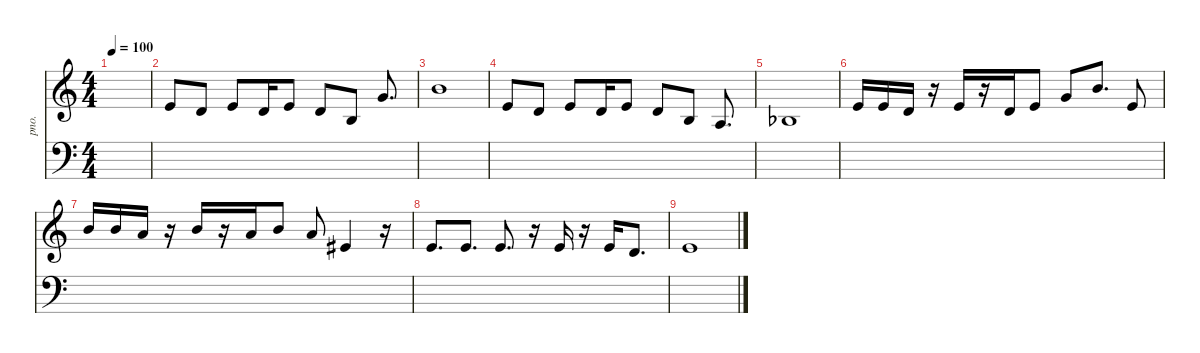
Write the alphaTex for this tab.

\defaultSystemsLayout 4
\hideDynamics
\bracketExtendMode nobrackets
\otherSystemsTrackNameOrientation horizontal
\track ("Acoustic Piano" "pno.") {instrument acousticgrandpiano}
\staff {score}
\tuning (E4 B3 G3 D3 A2 E2)
\ts (4 4)
\tempo 100
\clef g2
\ks c
|
0.1.8{beam Up} 3.2.8{beam Up} 0.1.8{beam Up} 3.2.16{beam Up} 0.1.8{beam Up} -2.1.8{beam Up} -5.1.8{beam Up} 3.1.8{d beam Up} |
7.1.1{beam Down} |
0.1.8{beam Up} 3.2.8{beam Up} 0.1.8{beam Up} 3.2.16{beam Up} 0.1.8{beam Up} -2.1.8{beam Up} -5.1.8{beam Up} -7.1.8{d beam Up} |
3.3{acc b}.1{beam Up} |
0.1.16{beam Up} 0.1.16{beam Up} -2.1.16{beam Up} r.16{beam Up} 0.1.16{beam Up} r.16{beam Up} -2.1.16{beam Up} 0.1.8{beam Up} 3.1.8{beam Up} 7.1.8{d beam Up} 0.1.8{beam Up} |
7.1.16{beam Up} 7.1.16{beam Up} 5.1.16{beam Up} r.16{beam Up} 7.1.16{beam Up} r.16{beam Up} 5.1.16{beam Up} 7.1.8{beam Up} 5.1.8{beam Up} 1.1{acc #}.4{beam Up} r.16{beam Up} |
0.1.8{d beam Up} 0.1.8{d beam Up} 0.1.8{d beam Up} r.16{beam Up} 0.1.16{beam Up} r.16{beam Up} 0.1.16{beam Up} -2.1.8{d beam Up} |
0.1.1{beam Up} |
|
|
|
\staff {score}
\tuning (G2 D2 A1 E1 B0)
\clef f4
\ottava regular
\simile none
\ks c
|
|
|
|
|
|
|
|
|
|
|
|
